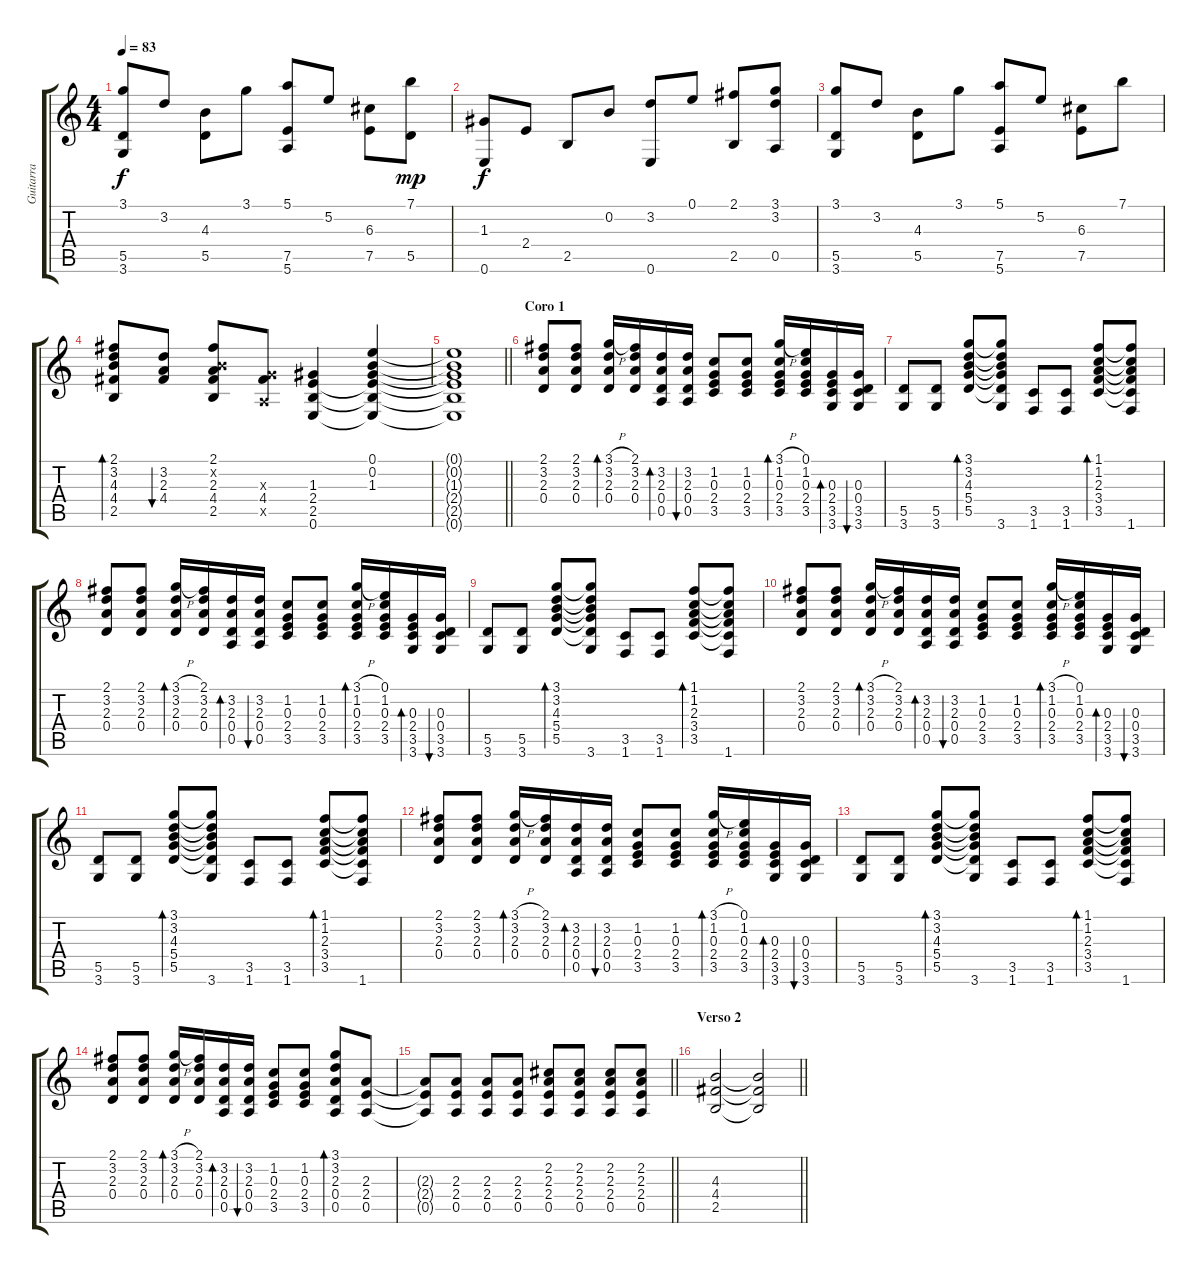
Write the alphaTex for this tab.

\track ("Guitarra" "Guitarra") {instrument electricguitarclean}
\staff {score tabs}
\tuning (E4 B3 G3 D3 A2 E2) {hide}
\ts (4 4)
\tempo 83
\clef g2
\ks c
(3.1 5.5 3.6).8{dy f} 3.2.8 (4.3 5.5).8 3.1.8 (5.1 7.5 5.6).8 5.2.8 (6.3 7.5).8 (7.1 5.5).8{dy mp} |
(1.3 0.6).8{dy f} 2.4.8 2.5.8 0.2.8 (3.2 0.6).8 0.1.8 (2.1 2.5).8 (3.1 3.2 0.5).8 |
(3.1 5.5 3.6).8 3.2.8 (4.3 5.5).8 3.1.8 (5.1 7.5 5.6).8 5.2.8 (6.3 7.5).8 7.1.8 |
(2.1 3.2 4.3 4.4 2.5).8{bd 60} (3.2 2.3 4.4).8{bu 60} (2.1 0.2{x} 2.3 4.4 2.5).8 (0.3{x} 4.4 0.5{x}).8 (1.3 2.4 2.5 0.6).4 (0.1 0.2 1.3 2.4{t} 2.5{t} 0.6{t}).4 |
\barLineRight lightlight
(0.1{t} 0.2{t} 1.3{t} 2.4{t} 2.5{t} 0.6{t}).1 |
\section ("" "Coro 1")
(2.1 3.2 2.3 0.4).8 (2.1 3.2 2.3 0.4).8 (3.1{h} 3.2 2.3 0.4).16{bd 60} (2.1 3.2 2.3 0.4).16 (3.2 2.3 0.4 0.5).16{bd 60} (3.2 2.3 0.4 0.5).16{bu 60} (1.2 0.3 2.4 3.5).8 (1.2 0.3 2.4 3.5).8 (3.1{h} 1.2 0.3 2.4 3.5).16{bd 60} (0.1 1.2 0.3 2.4 3.5).16 (0.3 2.4 3.5 3.6).16{bd 60} (0.3 0.4 3.5 3.6).16{bu 60} |
(5.5 3.6).8 (5.5 3.6).8 (3.1 3.2 4.3 5.4 5.5).8{bd 60} (3.1{t} 3.2{t} 4.3{t} 5.4{t} 5.5{t} 3.6).8 (3.5 1.6).8 (3.5 1.6).8 (1.1 1.2 2.3 3.4 3.5).8{bd 60} (1.1{t} 1.2{t} 2.3{t} 3.4{t} 3.5{t} 1.6).8 |
(2.1 3.2 2.3 0.4).8 (2.1 3.2 2.3 0.4).8 (3.1{h} 3.2 2.3 0.4).16{bd 60} (2.1 3.2 2.3 0.4).16 (3.2 2.3 0.4 0.5).16{bd 60} (3.2 2.3 0.4 0.5).16{bu 60} (1.2 0.3 2.4 3.5).8 (1.2 0.3 2.4 3.5).8 (3.1{h} 1.2 0.3 2.4 3.5).16{bd 60} (0.1 1.2 0.3 2.4 3.5).16 (0.3 2.4 3.5 3.6).16{bd 60} (0.3 0.4 3.5 3.6).16{bu 60} |
(5.5 3.6).8 (5.5 3.6).8 (3.1 3.2 4.3 5.4 5.5).8{bd 60} (3.1{t} 3.2{t} 4.3{t} 5.4{t} 5.5{t} 3.6).8 (3.5 1.6).8 (3.5 1.6).8 (1.1 1.2 2.3 3.4 3.5).8{bd 60} (1.1{t} 1.2{t} 2.3{t} 3.4{t} 3.5{t} 1.6).8 |
(2.1 3.2 2.3 0.4).8 (2.1 3.2 2.3 0.4).8 (3.1{h} 3.2 2.3 0.4).16{bd 60} (2.1 3.2 2.3 0.4).16 (3.2 2.3 0.4 0.5).16{bd 60} (3.2 2.3 0.4 0.5).16{bu 60} (1.2 0.3 2.4 3.5).8 (1.2 0.3 2.4 3.5).8 (3.1{h} 1.2 0.3 2.4 3.5).16{bd 60} (0.1 1.2 0.3 2.4 3.5).16 (0.3 2.4 3.5 3.6).16{bd 60} (0.3 0.4 3.5 3.6).16{bu 60} |
(5.5 3.6).8 (5.5 3.6).8 (3.1 3.2 4.3 5.4 5.5).8{bd 60} (3.1{t} 3.2{t} 4.3{t} 5.4{t} 5.5{t} 3.6).8 (3.5 1.6).8 (3.5 1.6).8 (1.1 1.2 2.3 3.4 3.5).8{bd 60} (1.1{t} 1.2{t} 2.3{t} 3.4{t} 3.5{t} 1.6).8 |
(2.1 3.2 2.3 0.4).8 (2.1 3.2 2.3 0.4).8 (3.1{h} 3.2 2.3 0.4).16{bd 60} (2.1 3.2 2.3 0.4).16 (3.2 2.3 0.4 0.5).16{bd 60} (3.2 2.3 0.4 0.5).16{bu 60} (1.2 0.3 2.4 3.5).8 (1.2 0.3 2.4 3.5).8 (3.1{h} 1.2 0.3 2.4 3.5).16{bd 60} (0.1 1.2 0.3 2.4 3.5).16 (0.3 2.4 3.5 3.6).16{bd 60} (0.3 0.4 3.5 3.6).16{bu 60} |
(5.5 3.6).8 (5.5 3.6).8 (3.1 3.2 4.3 5.4 5.5).8{bd 60} (3.1{t} 3.2{t} 4.3{t} 5.4{t} 5.5{t} 3.6).8 (3.5 1.6).8 (3.5 1.6).8 (1.1 1.2 2.3 3.4 3.5).8{bd 60} (1.1{t} 1.2{t} 2.3{t} 3.4{t} 3.5{t} 1.6).8 |
(2.1 3.2 2.3 0.4).8 (2.1 3.2 2.3 0.4).8 (3.1{h} 3.2 2.3 0.4).16{bd 60} (2.1 3.2 2.3 0.4).16 (3.2 2.3 0.4 0.5).16{bd 60} (3.2 2.3 0.4 0.5).16{bu 60} (1.2 0.3 2.4 3.5).8 (1.2 0.3 2.4 3.5).8 (3.1 3.2 2.3 0.4 0.5).8{bd 60} (2.3 2.4 0.5).8 |
\barLineRight lightlight
(2.3{t} 2.4{t} 0.5{t}).8 (2.3 2.4 0.5).8 (2.3 2.4 0.5).8 (2.3 2.4 0.5).8 (2.2 2.3 2.4 0.5).8 (2.2 2.3 2.4 0.5).8 (2.2 2.3 2.4 0.5).8 (2.2 2.3 2.4 0.5).8 |
\section ("" "Verso 2")
\barLineRight lightlight
(4.3 4.4 2.5).2 (4.3{t} 4.4{t} 2.5{t}).2
